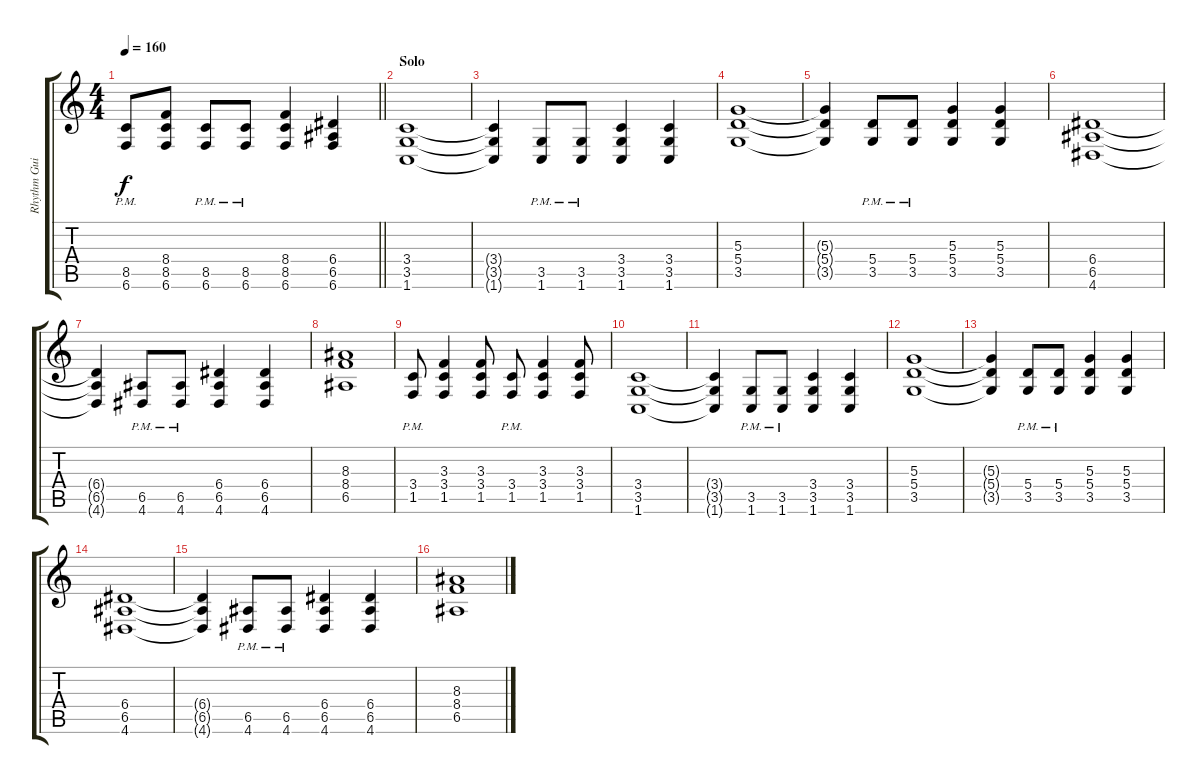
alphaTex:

\track ("Rhythm Guitar" "Rhythm Gui") {instrument electricguitarclean}
\staff {score tabs}
\tuning (B3 Gb3 D3 A2 E2 B1) {hide}
\ts (4 4)
\tempo 160
\clef g2
\barLineRight lightlight
\ks c
(8.5{pm} 6.6{pm}).8{dy f} (8.4 8.5 6.6).8 (8.5{pm} 6.6{pm}).8 (8.5{pm} 6.6{pm}).8 (8.4 8.5 6.6).4 (6.4 6.5 6.6).4 |
\section ("" "Solo")
(3.4 3.5 1.6).1 |
(3.4{t} 3.5{t} 1.6{t}).4 (3.5{pm} 1.6{pm}).8 (3.5{pm} 1.6{pm}).8 (3.4 3.5 1.6).4 (3.4 3.5 1.6).4 |
(5.3 5.4 3.5).1 |
(5.3{t} 5.4{t} 3.5{t}).4 (5.4{pm} 3.5{pm}).8 (5.4{pm} 3.5{pm}).8 (5.3 5.4 3.5).4 (5.3 5.4 3.5).4 |
(6.4 6.5 4.6).1 |
(6.4{t} 6.5{t} 4.6{t}).4 (6.5{pm} 4.6{pm}).8 (6.5{pm} 4.6{pm}).8 (6.4 6.5 4.6).4 (6.4 6.5 4.6).4 |
(8.3 8.4 6.5).1 |
(3.4{pm} 1.5{pm}).8 (3.3 3.4 1.5).4 (3.3 3.4 1.5).8 (3.4{pm} 1.5{pm}).8 (3.3 3.4 1.5).4 (3.3 3.4 1.5).8 |
(3.4 3.5 1.6).1 |
(3.4{t} 3.5{t} 1.6{t}).4 (3.5{pm} 1.6{pm}).8 (3.5{pm} 1.6{pm}).8 (3.4 3.5 1.6).4 (3.4 3.5 1.6).4 |
(5.3 5.4 3.5).1 |
(5.3{t} 5.4{t} 3.5{t}).4 (5.4{pm} 3.5{pm}).8 (5.4{pm} 3.5{pm}).8 (5.3 5.4 3.5).4 (5.3 5.4 3.5).4 |
(6.4 6.5 4.6).1 |
(6.4{t} 6.5{t} 4.6{t}).4 (6.5{pm} 4.6{pm}).8 (6.5{pm} 4.6{pm}).8 (6.4 6.5 4.6).4 (6.4 6.5 4.6).4 |
(8.3 8.4 6.5).1
